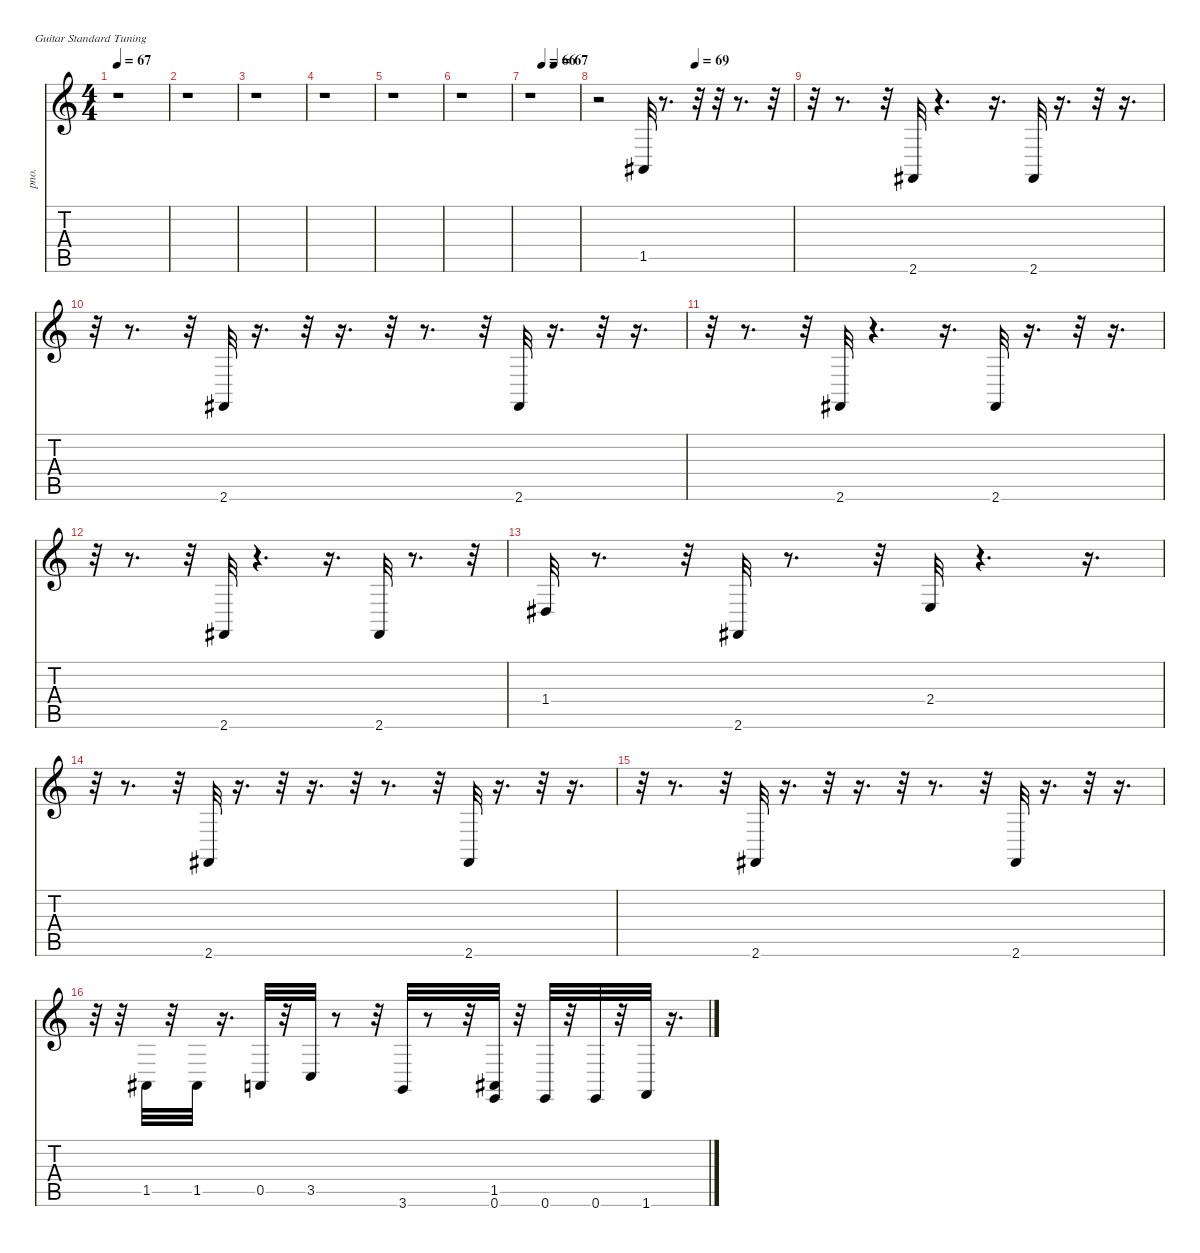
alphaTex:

\defaultSystemsLayout 4
\hideDynamics
\bracketExtendMode nobrackets
\otherSystemsTrackNameOrientation horizontal
\track ("Track 10" "pno.") {instrument acousticgrandpiano}
\staff {score tabs}
\tuning (E4 B3 G3 D3 A2 E2)
\ts (4 4)
\tempo 67
\clef g2
\ks c
r.1{dy mf beam Down} |
r.1{beam Down} |
r.1{beam Down} |
r.1{beam Down} |
r.1{beam Down} |
r.1{beam Down} |
\tempo (66 0.25)
\tempo (67 0.5)
r.1{beam Down} |
\tempo (69 0.5)
r.2{beam Down} 1.5{acc #}.32{beam Up} r.8{d beam Up} r.32{beam Up} r.32{beam Up} r.8{d beam Up} r.32{beam Up} |
r.32{beam Down} r.8{d beam Down} r.32{beam Down} 2.6{acc #}.32{beam Up} r.4{d beam Up} r.16{d beam Up} 2.6{acc #}.32{dy f beam Up} r.16{d beam Up} r.32{beam Up} r.16{d beam Up} |
r.32{beam Down} r.8{d beam Down} r.32{beam Down} 2.6{acc #}.32{dy mf beam Up} r.16{d beam Up} r.32{beam Up} r.16{d beam Up} r.32{beam Up} r.8{d beam Up} r.32{beam Up} 2.6{acc #}.32{dy f beam Up} r.16{d beam Up} r.32{beam Up} r.16{d beam Up} |
r.32{beam Down} r.8{d beam Down} r.32{beam Down} 2.6{acc #}.32{beam Up} r.4{d beam Up} r.16{d beam Up} 2.6{acc #}.32{beam Up} r.16{d beam Up} r.32{beam Up} r.16{d beam Up} |
r.32{beam Down} r.8{d beam Down} r.32{beam Down} 2.6{acc #}.32{beam Up} r.4{d beam Up} r.16{d beam Up} 2.6{acc #}.32{beam Up} r.8{d beam Up} r.32{beam Up} |
1.4{acc #}.32{dy mf beam Up} r.8{d beam Up} r.32{beam Up} 2.6{acc #}.32{dy mp beam Up} r.8{d beam Up} r.32{beam Up} 2.4.32{dy f beam Up} r.4{d beam Up} r.16{d beam Up} |
r.32{beam Down} r.8{d beam Down} r.32{beam Down} 2.6{acc #}.32{beam Up} r.16{d beam Up} r.32{beam Up} r.16{d beam Up} r.32{beam Up} r.8{d beam Up} r.32{beam Up} 2.6{acc #}.32{beam Up} r.16{d beam Up} r.32{beam Up} r.16{d beam Up} |
r.32{beam Down} r.8{d beam Down} r.32{beam Down} 2.6{acc #}.32{beam Up} r.16{d beam Up} r.32{beam Up} r.16{d beam Up} r.32{beam Up} r.8{d beam Up} r.32{beam Up} 2.6{acc #}.32{beam Up} r.16{d beam Up} r.32{beam Up} r.16{d beam Up} |
r.32{beam Down} r.32{beam Down} 1.5{acc #}.32{dy mp beam Up} r.32{beam Up} 1.5{acc #}.32{dy ff beam Up} r.16{d beam Up} 0.5.32{dy mp beam Up} r.32{beam Up} 3.5.32{dy fff beam Up} r.8{beam Up} r.32{beam Up} 3.6.32{beam Up} r.8{beam Up} r.32{beam Up} (1.5{acc #} 0.6).32{dy mp beam Up} r.32{beam Up} 0.6.32{dy f beam Up} r.32{beam Up} 0.6.32{beam Up} r.32{beam Up} 1.6.32{dy ff beam Up} r.16{d beam Up}
